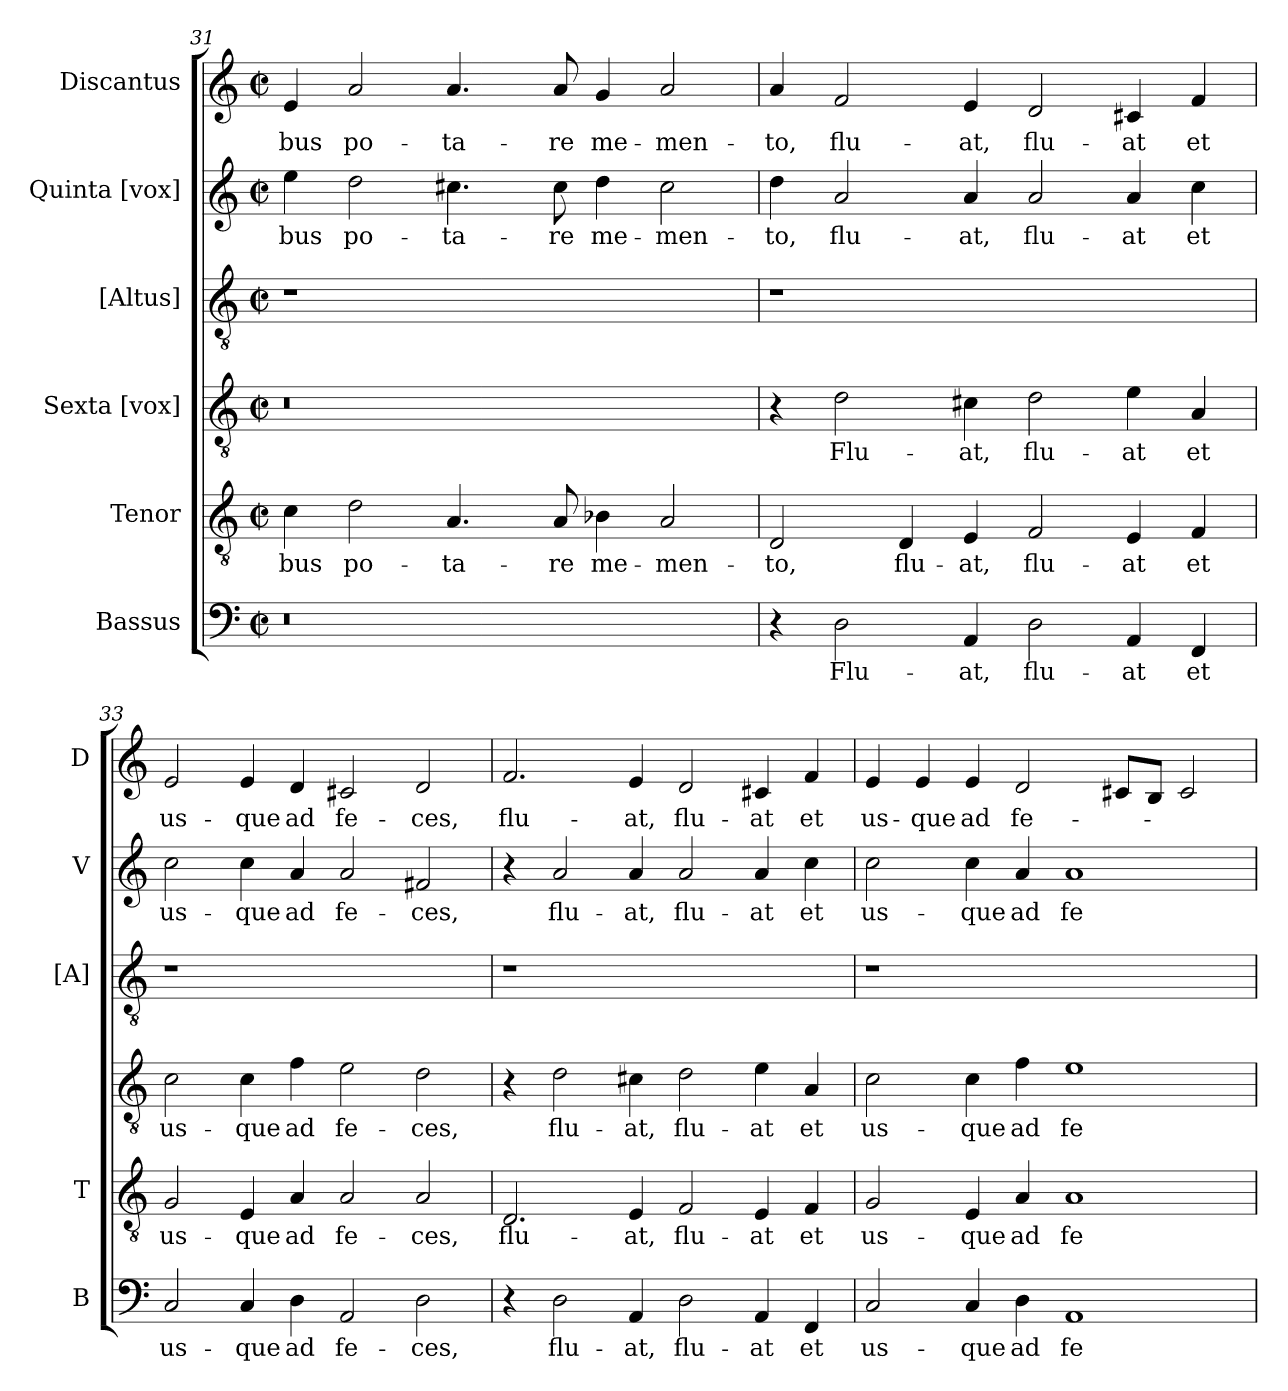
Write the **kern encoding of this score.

**kern	**text	**kern	**text	**kern	**text	**kern	**kern	**text	**kern	**text
*part6	*part6	*part5	*part5	*part4	*part4	*part3	*part2	*part2	*part1	*part1
*staff6	*staff6	*staff5	*staff5	*staff4	*staff4	*staff3	*staff2	*staff2	*staff1	*staff1
*I"Bassus	*	*I"Tenor	*	*I"Sexta [vox]	*	*I"[Altus]	*I"Quinta [vox]	*	*I"Discantus	*
*I'B	*	*I'T	*	*	*	*I'[A]	*I'V	*	*I'D	*
*clefF4	*	*clefGv2	*	*clefGv2	*	*clefGv2	*clefG2	*	*clefG2	*
*k[]	*	*k[]	*	*k[]	*	*k[]	*k[]	*	*k[]	*
*C:	*	*C:	*	*C:	*	*C:	*C:	*	*C:	*
*M2/2	*	*M2/2	*	*M2/2	*	*M2/2	*M2/2	*	*M2/2	*
*met(c|)	*	*met(c|)	*	*met(c|)	*	*met(c|)	*met(c|)	*	*met(c|)	*
=31	=31	=31	=31	=31	=31	=31	=31	=31	=31	=31
0r	.	4c\	-bus	0r	.	1r	4ee\	-bus	4e/	-bus
.	.	2d\	po-	.	.	.	2dd\	po-	2a/	po-
.	.	4.A/	-ta-	.	.	.	4.cc#X\	-ta-	4.a/	-ta-
.	.	.	.	.	.	1ryy	.	.	.	.
.	.	8A/	-re	.	.	.	8cc#\	-re	8a/	-re
.	.	4B-X\	me-	.	.	.	4dd\	me-	4g/	me-
.	.	2A/	-men-	.	.	.	2cc#\	-men-	2a/	-men-
=32	=32	=32	=32	=32	=32	=32	=32	=32	=32	=32
4r	.	2D/	-to,	4r	.	1r	4dd\	-to,	4a/	-to,
2D\	Flu-	.	.	2d\	Flu-	.	2a/	flu-	2f/	flu-
.	.	4D/	flu-	.	.	.	.	.	.	.
4AA/	-at,	4E/	-at,	4c#X\	-at,	.	4a/	-at,	4e/	-at,
2D\	flu-	2F/	flu-	2d\	flu-	1ryy	2a/	flu-	2d/	flu-
4AA/	-at	4E/	-at	4e\	-at	.	4a/	-at	4c#X/	-at
4FF/	et	4F/	et	4A/	et	.	4cc\	et	4f/	et
!!LO:LB:g=z
=33	=33	=33	=33	=33	=33	=33	=33	=33	=33	=33
2C/	us-	2G/	us-	2c\	us-	1r	2cc\	us-	2e/	us-
4C/	-que	4E/	-que	4c\	-que	.	4cc\	-que	4e/	-que
4D\	ad	4A/	ad	4f\	ad	.	4a/	ad	4d/	ad
2AA/	fe-	2A/	fe-	2e\	fe-	1ryy	2a/	fe-	2c#X/	fe-
2D\	-ces,	2A/	-ces,	2d\	-ces,	.	2f#X/	-ces,	2d/	-ces,
=34	=34	=34	=34	=34	=34	=34	=34	=34	=34	=34
4r	.	2.D/	flu-	4r	.	1r	4r	.	2.f/	flu-
2D\	flu-	.	.	2d\	flu-	.	2a/	flu-	.	.
4AA/	-at,	4E/	-at,	4c#X\	-at,	.	4a/	-at,	4e/	-at,
2D\	flu-	2F/	flu-	2d\	flu-	1ryy	2a/	flu-	2d/	flu-
4AA/	-at	4E/	-at	4e\	-at	.	4a/	-at	4c#X/	-at
4FF/	et	4F/	et	4A/	et	.	4cc\	et	4f/	et
=35	=35	=35	=35	=35	=35	=35	=35	=35	=35	=35
2C/	us-	2G/	us-	2c\	us-	1r	2cc\	us-	4e/	us-
.	.	.	.	.	.	.	.	.	4e/	-que
4C/	-que	4E/	-que	4c\	-que	.	4cc\	-que	4e/	ad
4D\	ad	4A/	ad	4f\	ad	.	4a/	ad	2d/	fe-
1AA	fe-	1A	fe-	1e	fe-	1ryy	1a	fe-	.	.
.	.	.	.	.	.	.	.	.	8c#X/L	.
.	.	.	.	.	.	.	.	.	8B/J	.
.	.	.	.	.	.	.	.	.	2c#/	.
=	=	=	=	=	=	=	=	=	=	=
*-	*-	*-	*-	*-	*-	*-	*-	*-	*-	*-
